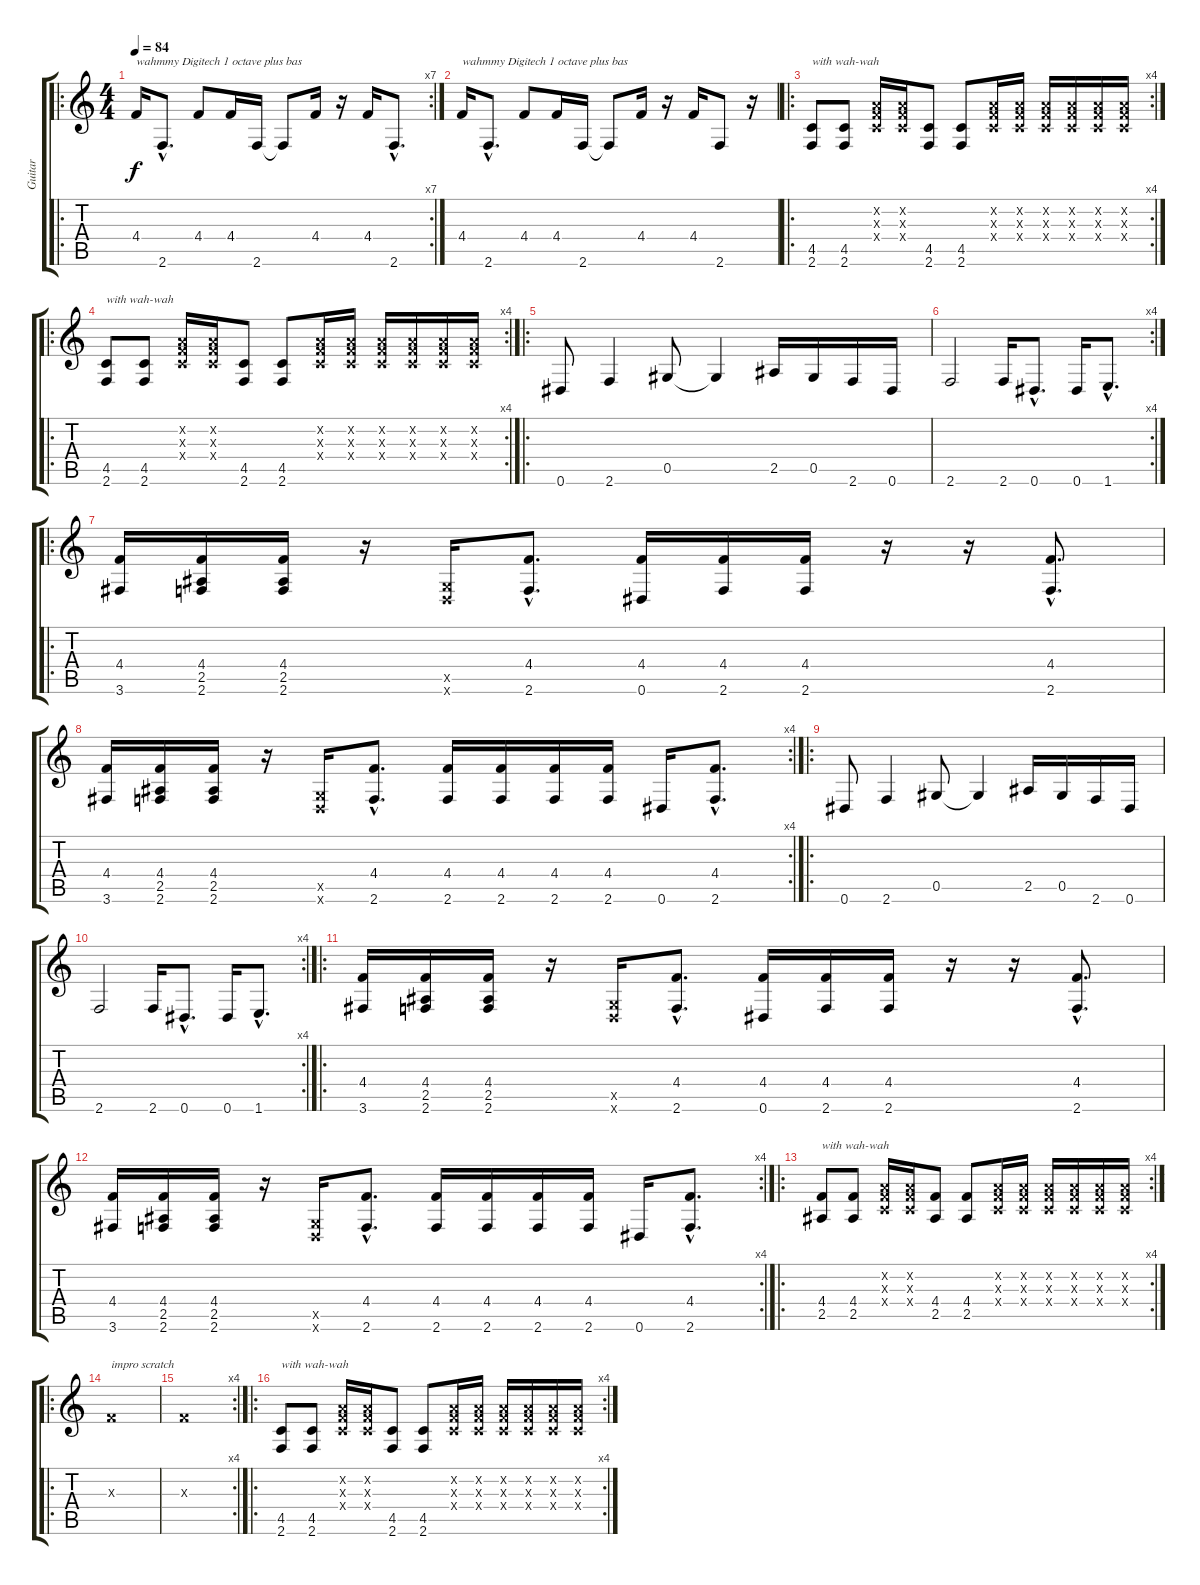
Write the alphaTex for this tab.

\track ("Guitar" "Guitar") {instrument distortionguitar}
\staff {score tabs}
\tuning (Eb4 Bb3 Gb3 Db3 Ab2 Eb2) {hide}
\ro
\rc 7
\ts (4 4)
\tempo 84
\clef g2
\ks c
4.4.16{txt "wahmmy Digitech 1 octave plus bas" dy f instrument distortionguitar} 2.6{hac}.8{d} 4.4.8 4.4.16 2.6.16 2.6{t}.8 4.4.16 r.16 4.4.16 2.6{hac}.8{d} |
4.4.16{txt "wahmmy Digitech 1 octave plus bas"} 2.6{hac}.8{d} 4.4.8 4.4.16 2.6.16 2.6{t}.8 4.4.16 r.16 4.4.16 2.6.8 r.16 |
\ro
\rc 4
(4.5 2.6).8{txt "with wah-wah"} (4.5 2.6).8 (-1.2{x} -1.3{x} -1.4{x}).16 (-1.2{x} -1.3{x} -1.4{x}).16 (4.5 2.6).8 (4.5 2.6).8 (-1.2{x} -1.3{x} -1.4{x}).16 (-1.2{x} -1.3{x} -1.4{x}).16 (-1.2{x} -1.3{x} -1.4{x}).16 (-1.2{x} -1.3{x} -1.4{x}).16 (-1.2{x} -1.3{x} -1.4{x}).16 (-1.2{x} -1.3{x} -1.4{x}).16 |
\ro
\rc 4
(4.5 2.6).8{txt "with wah-wah"} (4.5 2.6).8 (-1.2{x} -1.3{x} -1.4{x}).16 (-1.2{x} -1.3{x} -1.4{x}).16 (4.5 2.6).8 (4.5 2.6).8 (-1.2{x} -1.3{x} -1.4{x}).16 (-1.2{x} -1.3{x} -1.4{x}).16 (-1.2{x} -1.3{x} -1.4{x}).16 (-1.2{x} -1.3{x} -1.4{x}).16 (-1.2{x} -1.3{x} -1.4{x}).16 (-1.2{x} -1.3{x} -1.4{x}).16 |
\ro
0.6.8 2.6.4 0.5.8 0.5{t}.4 2.5.16 0.5.16 2.6.16 0.6.16 |
\rc 4
2.6.2 2.6.16 0.6{hac}.8{d} 0.6.16 1.6{hac}.8{d} |
\ro
(4.4 3.6).16 (4.4 2.5 2.6).16 (4.4 2.5 2.6).16 r.16 (-1.5{x} -1.6{x}).16 (4.4{hac} 2.6{hac}).8{d} (4.4 0.6).16 (4.4 2.6).16 (4.4 2.6).16 r.16 r.16 (4.4{hac} 2.6{hac}).8{d} |
\rc 4
(4.4 3.6).16 (4.4 2.5 2.6).16 (4.4 2.5 2.6).16 r.16 (-1.5{x} -1.6{x}).16 (4.4{hac} 2.6{hac}).8{d} (4.4 2.6).16 (4.4 2.6).16 (4.4 2.6).16 (4.4 2.6).16 0.6.16 (4.4{hac} 2.6{hac}).8{d} |
\ro
0.6.8 2.6.4 0.5.8 0.5{t}.4 2.5.16 0.5.16 2.6.16 0.6.16 |
\rc 4
2.6.2 2.6.16 0.6{hac}.8{d} 0.6.16 1.6{hac}.8{d} |
\ro
(4.4 3.6).16 (4.4 2.5 2.6).16 (4.4 2.5 2.6).16 r.16 (-1.5{x} -1.6{x}).16 (4.4{hac} 2.6{hac}).8{d} (4.4 0.6).16 (4.4 2.6).16 (4.4 2.6).16 r.16 r.16 (4.4{hac} 2.6{hac}).8{d} |
\rc 4
(4.4 3.6).16 (4.4 2.5 2.6).16 (4.4 2.5 2.6).16 r.16 (-1.5{x} -1.6{x}).16 (4.4{hac} 2.6{hac}).8{d} (4.4 2.6).16 (4.4 2.6).16 (4.4 2.6).16 (4.4 2.6).16 0.6.16 (4.4{hac} 2.6{hac}).8{d} |
\ro
\rc 4
(4.4 2.5).8{txt "with wah-wah"} (4.4 2.5).8 (-1.2{x} -1.3{x} -1.4{x}).16 (-1.2{x} -1.3{x} -1.4{x}).16 (4.4 2.5).8 (4.4 2.5).8 (-1.2{x} -1.3{x} -1.4{x}).16 (-1.2{x} -1.3{x} -1.4{x}).16 (-1.2{x} -1.3{x} -1.4{x}).16 (-1.2{x} -1.3{x} -1.4{x}).16 (-1.2{x} -1.3{x} -1.4{x}).16 (-1.2{x} -1.3{x} -1.4{x}).16 |
\ro
-1.3{x}.1{txt "impro scratch"} |
\rc 4
-1.3{x}.1 |
\ro
\rc 4
(4.5 2.6).8{txt "with wah-wah"} (4.5 2.6).8 (-1.2{x} -1.3{x} -1.4{x}).16 (-1.2{x} -1.3{x} -1.4{x}).16 (4.5 2.6).8 (4.5 2.6).8 (-1.2{x} -1.3{x} -1.4{x}).16 (-1.2{x} -1.3{x} -1.4{x}).16 (-1.2{x} -1.3{x} -1.4{x}).16 (-1.2{x} -1.3{x} -1.4{x}).16 (-1.2{x} -1.3{x} -1.4{x}).16 (-1.2{x} -1.3{x} -1.4{x}).16
